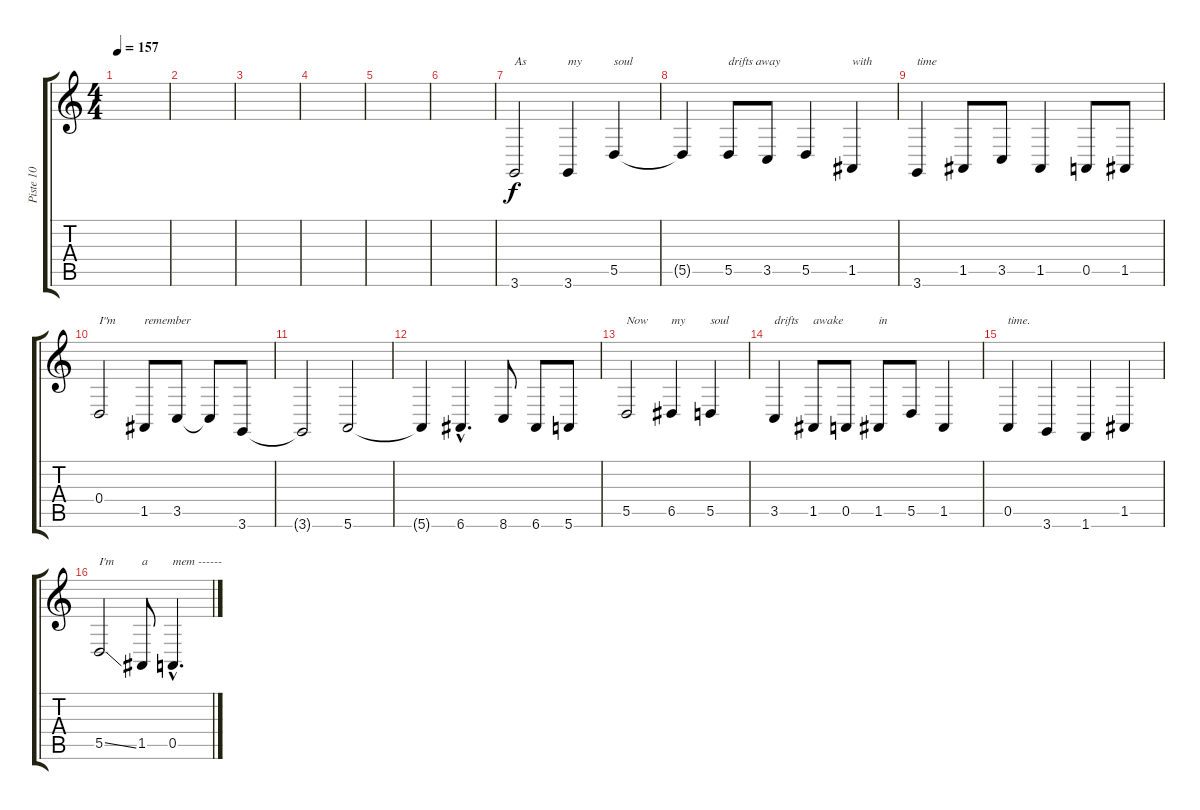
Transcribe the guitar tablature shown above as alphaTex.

\track ("Piste 10" "Piste 10") {instrument clarinet}
\staff {score tabs}
\tuning (E4 B3 G3 D3 A2 E2) {hide}
\ts (4 4)
\tempo 157
\clef g2
\ks c
|
|
|
|
|
|
3.6.2{txt "As"} 3.6.4{txt "my"} 5.5.4{txt "soul"} |
5.5{t}.4 5.5.8{txt "drifts away"} 3.5.8 5.5.4 1.5.4{txt "with"} |
3.6.4{txt "time"} 1.5.8 3.5.8 1.5.4 0.5.8 1.5.8 |
0.4.2{txt "I\"m"} 1.5.8{txt "remember"} 3.5.8 3.5{t}.8 3.6.8 |
3.6{t}.2 5.6.2 |
5.6{t}.4 6.6{hac}.4{d} 8.6.8 6.6.8 5.6.8 |
5.5.2{txt "Now"} 6.5.4{txt "my"} 5.5.4{txt "soul"} |
3.5.4{txt "drifts"} 1.5.8{txt "awake"} 0.5.8 1.5.8{txt "in"} 5.5.8 1.5.4 |
0.5.4{txt "time."} 3.6.4 1.6.4 1.5.4 |
5.5{ss}.2{txt "I'm"} 1.5.8{txt "a"} 0.5{hac}.4{d txt "mem ------"}
